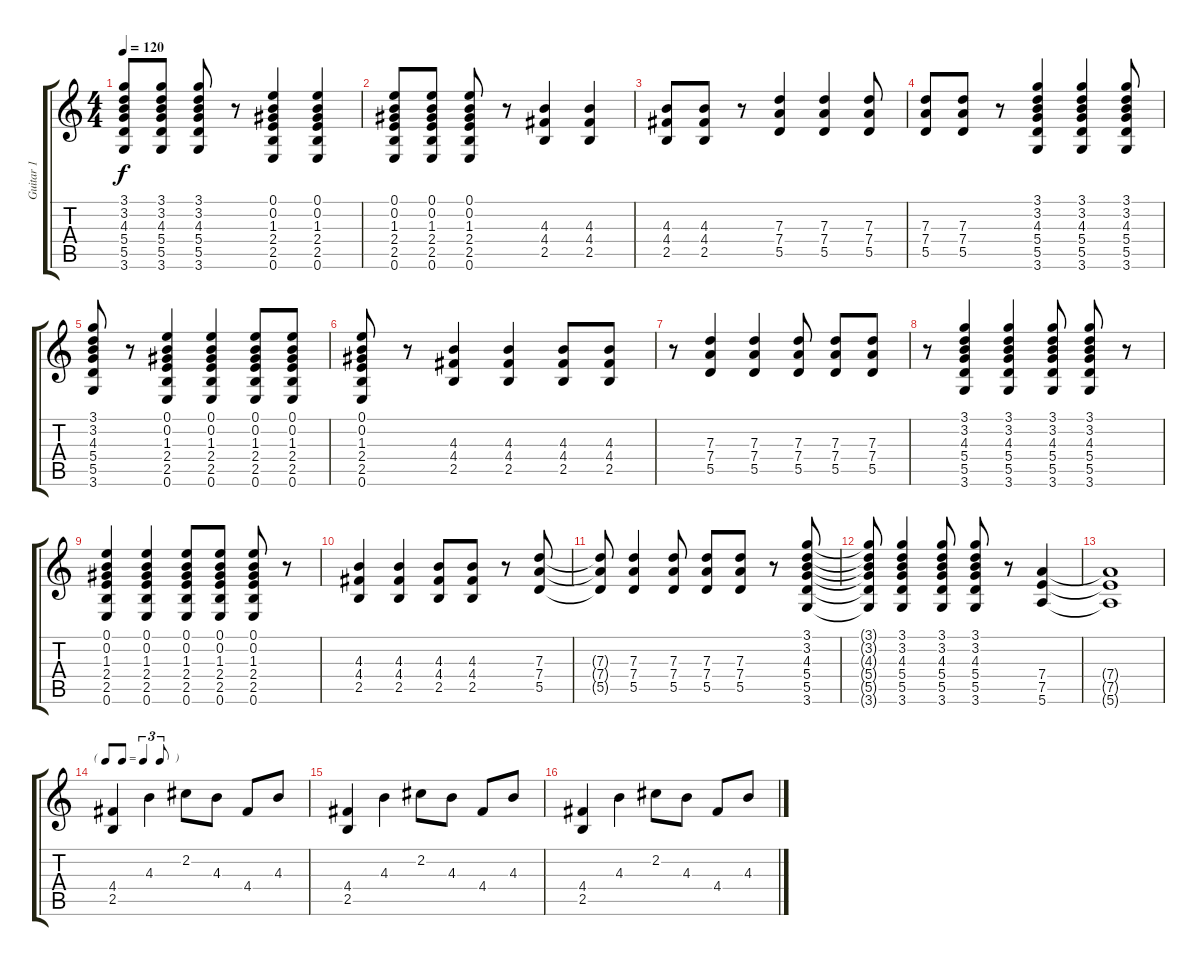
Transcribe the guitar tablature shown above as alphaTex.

\track ("Guitar 1" "Guitar 1") {instrument acousticguitarsteel}
\staff {score tabs}
\tuning (E4 B3 G3 D3 A2 E2) {hide}
\ts (4 4)
\tempo 120
\clef g2
\ks c
(3.1{t} 3.2{t} 4.3{t} 5.4{t} 5.5{t} 3.6{t}).8{dy f} (3.1 3.2 4.3 5.4 5.5 3.6).8 (3.1 3.2 4.3 5.4 5.5 3.6).8 r.8 (0.1 0.2 1.3 2.4 2.5 0.6).4 (0.1 0.2 1.3 2.4 2.5 0.6).4 |
(0.1 0.2 1.3 2.4 2.5 0.6).8 (0.1 0.2 1.3 2.4 2.5 0.6).8 (0.1 0.2 1.3 2.4 2.5 0.6).8 r.8 (4.3 4.4 2.5).4 (4.3 4.4 2.5).4 |
(4.3 4.4 2.5).8 (4.3 4.4 2.5).8 r.8 (7.3 7.4 5.5).4 (7.3 7.4 5.5).4 (7.3 7.4 5.5).8 |
(7.3 7.4 5.5).8 (7.3 7.4 5.5).8 r.8 (3.1 3.2 4.3 5.4 5.5 3.6).4 (3.1 3.2 4.3 5.4 5.5 3.6).4 (3.1 3.2 4.3 5.4 5.5 3.6).8 |
(3.1 3.2 4.3 5.4 5.5 3.6).8 r.8 (0.1 0.2 1.3 2.4 2.5 0.6).4 (0.1 0.2 1.3 2.4 2.5 0.6).4 (0.1 0.2 1.3 2.4 2.5 0.6).8 (0.1 0.2 1.3 2.4 2.5 0.6).8 |
(0.1 0.2 1.3 2.4 2.5 0.6).8 r.8 (4.3 4.4 2.5).4 (4.3 4.4 2.5).4 (4.3 4.4 2.5).8 (4.3 4.4 2.5).8 |
r.8 (7.3 7.4 5.5).4 (7.3 7.4 5.5).4 (7.3 7.4 5.5).8 (7.3 7.4 5.5).8 (7.3 7.4 5.5).8 |
r.8 (3.1 3.2 4.3 5.4 5.5 3.6).4 (3.1 3.2 4.3 5.4 5.5 3.6).4 (3.1 3.2 4.3 5.4 5.5 3.6).8 (3.1 3.2 4.3 5.4 5.5 3.6).8 r.8 |
(0.1 0.2 1.3 2.4 2.5 0.6).4 (0.1 0.2 1.3 2.4 2.5 0.6).4 (0.1 0.2 1.3 2.4 2.5 0.6).8 (0.1 0.2 1.3 2.4 2.5 0.6).8 (0.1 0.2 1.3 2.4 2.5 0.6).8 r.8 |
(4.3 4.4 2.5).4 (4.3 4.4 2.5).4 (4.3 4.4 2.5).8 (4.3 4.4 2.5).8 r.8 (7.3 7.4 5.5).8 |
(7.3{t} 7.4{t} 5.5{t}).8 (7.3 7.4 5.5).4 (7.3 7.4 5.5).8 (7.3 7.4 5.5).8 (7.3 7.4 5.5).8 r.8 (3.1 3.2 4.3 5.4 5.5 3.6).8 |
(3.1{t} 3.2{t} 4.3{t} 5.4{t} 5.5{t} 3.6{t}).8 (3.1 3.2 4.3 5.4 5.5 3.6).4 (3.1 3.2 4.3 5.4 5.5 3.6).8 (3.1 3.2 4.3 5.4 5.5 3.6).8 r.8 (7.4 7.5 5.6).4 |
(7.4{t} 7.5{t} 5.6{t}).1 |
\tf triplet8th
(4.4 2.5).4 4.3.4 2.2.8 4.3.8 4.4.8 4.3.8 |
(4.4 2.5).4 4.3.4 2.2.8 4.3.8 4.4.8 4.3.8 |
(4.4 2.5).4 4.3.4 2.2.8 4.3.8 4.4.8 4.3.8
